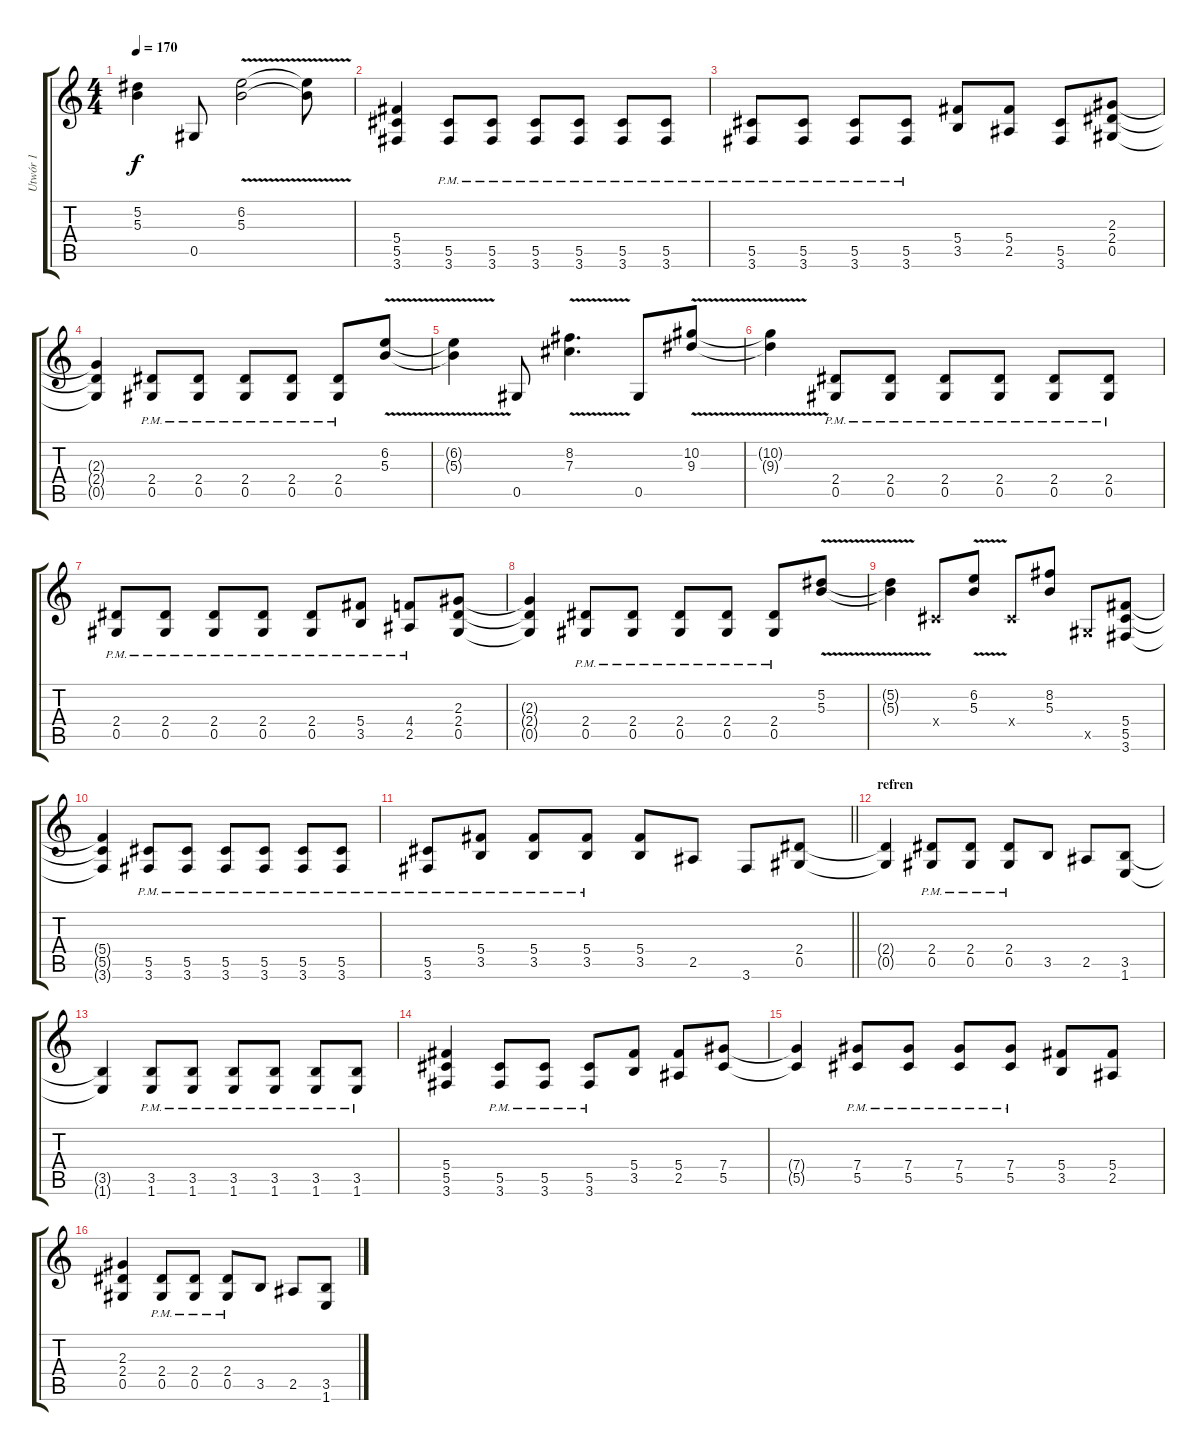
\track ("Utwór 1" "Utwór 1") {instrument overdrivenguitar}
\staff {score tabs}
\tuning (Eb4 Bb3 Gb3 Db3 Ab2 Eb2) {hide}
\ts (4 4)
\tempo 170
\clef g2
\ks c
(5.2{t} 5.3{t}).4{dy f} 0.5.8 (6.2{v} 5.3{v}).2 (6.2{t} 5.3{t}).8 |
(5.4 5.5 3.6).4 (5.5{pm} 3.6{pm}).8 (5.5{pm} 3.6{pm}).8 (5.5{pm} 3.6{pm}).8 (5.5{pm} 3.6{pm}).8 (5.5{pm} 3.6{pm}).8 (5.5{pm} 3.6{pm}).8 |
(5.5{pm} 3.6{pm}).8 (5.5{pm} 3.6{pm}).8 (5.5{pm} 3.6{pm}).8 (5.5{pm} 3.6{pm}).8 (5.4 3.5).8 (5.4 2.5).8 (5.5 3.6).8 (2.3 2.4 0.5).8 |
(2.3{t} 2.4{t} 0.5{t}).4 (2.4{pm} 0.5{pm}).8 (2.4{pm} 0.5{pm}).8 (2.4{pm} 0.5{pm}).8 (2.4{pm} 0.5{pm}).8 (2.4{pm} 0.5{pm}).8 (6.2{v} 5.3{v}).8 |
(6.2{t} 5.3{t}).4 0.5.8 (8.2{v} 7.3{v}).4{d} 0.5.8 (10.2{v} 9.3{v}).8 |
(10.2{t} 9.3{t}).4 (2.4{pm} 0.5{pm}).8 (2.4{pm} 0.5{pm}).8 (2.4{pm} 0.5{pm}).8 (2.4{pm} 0.5{pm}).8 (2.4{pm} 0.5{pm}).8 (2.4{pm} 0.5{pm}).8 |
(2.4{pm} 0.5{pm}).8 (2.4{pm} 0.5{pm}).8 (2.4{pm} 0.5{pm}).8 (2.4{pm} 0.5{pm}).8 (2.4{pm} 0.5{pm}).8 (5.4 3.5{pm}).8 (4.4 2.5{pm}).8 (2.3 2.4 0.5).8 |
(2.3{t} 2.4{t} 0.5{t}).4 (2.4{pm} 0.5{pm}).8 (2.4{pm} 0.5{pm}).8 (2.4{pm} 0.5{pm}).8 (2.4{pm} 0.5{pm}).8 (2.4{pm} 0.5{pm}).8 (5.2{v} 5.3{v}).8 |
(5.2{t} 5.3{t}).4 0.4{x}.8 (6.2{v} 5.3{v}).8 0.4{x}.8 (8.2 5.3).8 0.5{x}.8 (5.4 5.5 3.6).8 |
(5.4{t} 5.5{t} 3.6{t}).4 (5.5{pm} 3.6{pm}).8 (5.5{pm} 3.6{pm}).8 (5.5{pm} 3.6{pm}).8 (5.5{pm} 3.6{pm}).8 (5.5{pm} 3.6{pm}).8 (5.5{pm} 3.6{pm}).8 |
\barLineRight lightlight
(5.5{pm} 3.6{pm}).8 (5.4 3.5{pm}).8 (5.4 3.5{pm}).8 (5.4 3.5{pm}).8 (5.4 3.5).8 2.5.8 3.6.8 (2.4 0.5).8 |
\section ("" "refren")
(2.4{t} 0.5{t}).4 (2.4{pm} 0.5{pm}).8 (2.4{pm} 0.5{pm}).8 (2.4{pm} 0.5{pm}).8 3.5.8 2.5.8 (3.5 1.6).8 |
(3.5{t} 1.6{t}).4 (3.5{pm} 1.6{pm}).8 (3.5{pm} 1.6{pm}).8 (3.5{pm} 1.6{pm}).8 (3.5{pm} 1.6{pm}).8 (3.5{pm} 1.6{pm}).8 (3.5{pm} 1.6{pm}).8 |
(5.4 5.5 3.6).4 (5.5{pm} 3.6{pm}).8 (5.5{pm} 3.6{pm}).8 (5.5{pm} 3.6{pm}).8 (5.4 3.5).8 (5.4 2.5).8 (7.4 5.5).8 |
(7.4{t} 5.5{t}).4 (7.4{pm} 5.5{pm}).8 (7.4{pm} 5.5{pm}).8 (7.4{pm} 5.5{pm}).8 (7.4{pm} 5.5{pm}).8 (5.4 3.5).8 (5.4 2.5).8 |
(2.3 2.4 0.5).4 (2.4{pm} 0.5{pm}).8 (2.4{pm} 0.5{pm}).8 (2.4{pm} 0.5{pm}).8 3.5.8 2.5.8 (3.5 1.6).8
